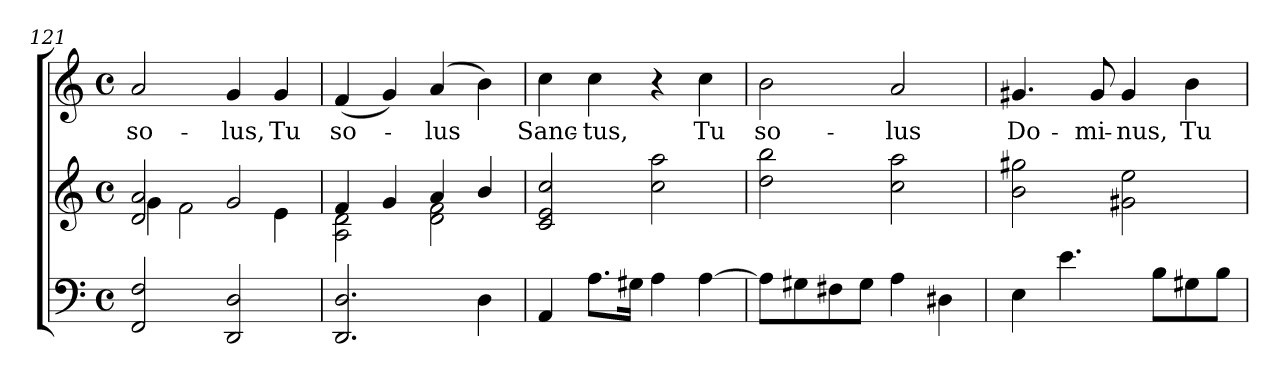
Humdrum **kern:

**kern	**kern	**kern	**text
*part2	*part2	*part1	*part1
*staff3	*staff2	*staff1	*staff1
*clefF4	*clefG2	*clefG2	*
*	*	*ITrd7c12	*
*k[]	*k[]	*k[]	*
*C:	*C:	*C:	*
*M4/4	*M4/4	*M4/4	*
*met(c)	*met(c)	*met(c)	*
=121	=121	=121	=121
*	*^	*	*
!	!	!	!	!LO:LY:b
2FF/ 2F/	2d/ 2a/	4g\	2A/	so-
.	.	2f\	.	.
!	!	!	!	!LO:LY:b
2DD/ 2D/	2g/	.	4G/	-lus,
!	!	!	!	!LO:LY:b
.	.	4e\	4G/	Tu
=122	=122	=122	=122	=122
!	!	!	!	!LO:LY:b
2.DD/ 2.D/	4f/	2A\ 2d\	(<4F/	so-
.	4g/	.	4G/)	.
!	!	!	!	!LO:LY:b
.	4a/	2d\ 2f\	(4A/	-lus
4D\	4b/	.	4B\)	.
*	*v	*v	*	*
=123	=123	=123	=123
!	!	!	!LO:LY:b
4AA/	2c/ 2e/ 2cc/	4c\	Sanc-
!	!	!	!LO:LY:b
8.A\L	.	4c\	-tus,
16G#X\Jk	.	.	.
4A\	2cc\ 2aa\	4r	.
!	!	!	!LO:LY:b
[4A\	.	4c\	Tu
=124	=124	=124	=124
!	!	!	!LO:LY:b
8A\L]	2dd\ 2bb\	2B\	so-
8G#X\	.	.	.
8F#X\	.	.	.
8G#\J	.	.	.
!	!	!	!LO:LY:b
4A\	2cc\ 2aa\	2A/	-lus
4D#X\	.	.	.
!!LO:LB:g=z
=125	=125	=125	=125
!	!	!	!LO:LY:b
4E\	2b\ 2gg#X\	4.G#X/	Do-
4.e\	.	.	.
!	!	!	!LO:LY:b
.	.	8G#/	-mi-
!	!	!	!LO:LY:b
.	2g#X\ 2ee\	4G#/	-nus,
8B\L	.	.	.
!	!	!	!LO:LY:b
8G#X\	.	4B\	Tu
8B\J	.	.	.
=	=	=	=
*-	*-	*-	*-
